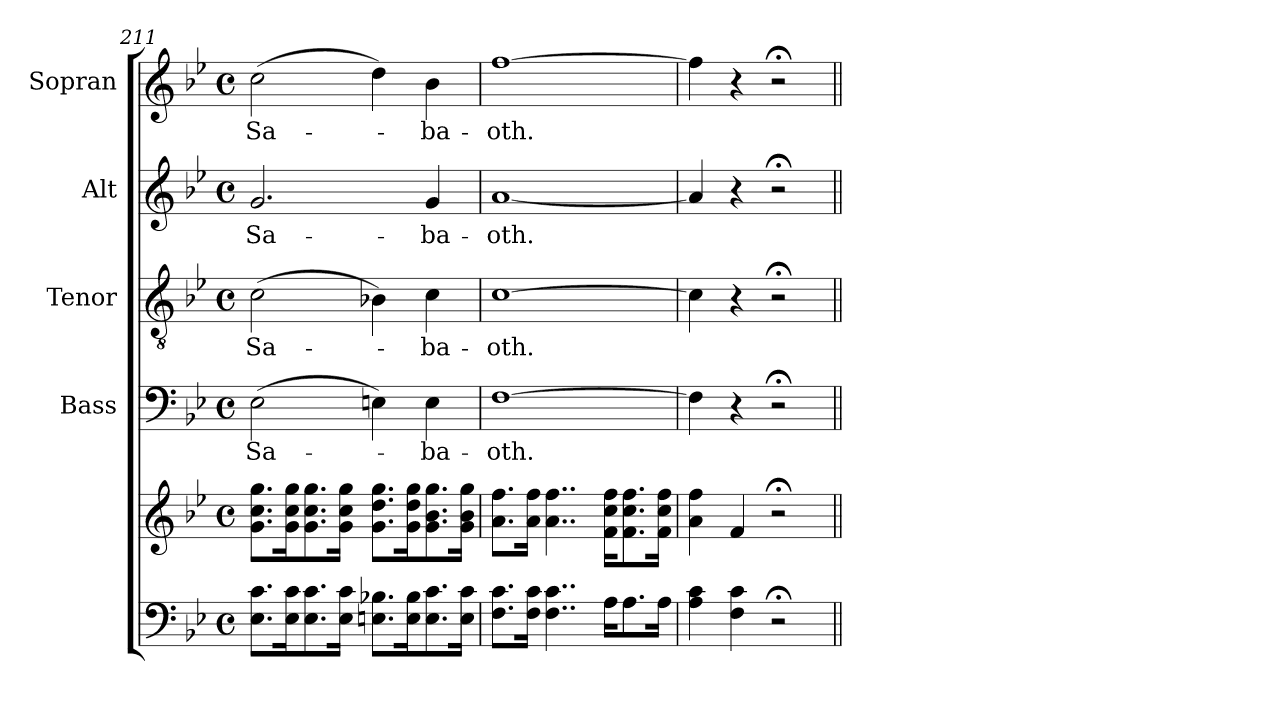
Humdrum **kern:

**kern	**kern	**kern	**text	**kern	**text	**kern	**text	**kern	**text
*part5	*part5	*part4	*part4	*part3	*part3	*part2	*part2	*part1	*part1
*staff6	*staff5	*staff4	*staff4	*staff3	*staff3	*staff2	*staff2	*staff1	*staff1
*	*	*I"Bass	*	*I"Tenor	*	*I"Alt	*	*I"Sopran	*
*	*	*I'B.	*	*I'T.	*	*I'A.	*	*I'S.	*
*clefF4	*clefG2	*clefF4	*	*clefGv2	*	*clefG2	*	*clefG2	*
*k[b-e-]	*k[b-e-]	*k[b-e-]	*	*k[b-e-]	*	*k[b-e-]	*	*k[b-e-]	*
*B-:	*B-:	*B-:	*	*B-:	*	*B-:	*	*B-:	*
*M4/4	*M4/4	*M4/4	*	*M4/4	*	*M4/4	*	*M4/4	*
*met(c)	*met(c)	*met(c)	*	*met(c)	*	*met(c)	*	*met(c)	*
=211	=211	=211	=211	=211	=211	=211	=211	=211	=211
!	!	!	!LO:LY:b	!	!LO:LY:b	!	!LO:LY:b	!	!LO:LY:b
8.E-\ 8.c\L	8.g\ 8.cc\ 8.gg\L	(>2E-\	Sa-	(>2c\	Sa-	2.g/	Sa-	(>2cc\	Sa-
16E-\ 16c\k	16g\ 16cc\ 16gg\k	.	.	.	.	.	.	.	.
8.E-\ 8.c\	8.g\ 8.cc\ 8.gg\	.	.	.	.	.	.	.	.
16E-\ 16c\Jk	16g\ 16cc\ 16gg\Jk	.	.	.	.	.	.	.	.
8.En\ 8.B-X\L	8.g\ 8.dd\ 8.gg\L	4En\)	.	4B-X\)	.	.	.	4dd\)	.
16E\ 16B-\k	16g\ 16dd\ 16gg\k	.	.	.	.	.	.	.	.
!	!	!	!LO:LY:b	!	!LO:LY:b	!	!LO:LY:b	!	!LO:LY:b
8.E\ 8.c\	8.g\ 8.b-\ 8.gg\	4E\	-ba-	4c\	-ba-	4g/	-ba-	4b-\	-ba-
16E\ 16c\Jk	16g\ 16b-\ 16gg\Jk	.	.	.	.	.	.	.	.
=212	=212	=212	=212	=212	=212	=212	=212	=212	=212
!	!	!	!LO:LY:b	!	!LO:LY:b	!	!LO:LY:b	!	!LO:LY:b
8.F\ 8.c\L	8.a\ 8.ff\L	[1F	-oth.	[1c	-oth.	[1a	-oth.	[1ff	-oth.
16F\ 16c\Jk	16a\ 16ff\Jk	.	.	.	.	.	.	.	.
4..F\ 4..c\	4..a\ 4..ff\	.	.	.	.	.	.	.	.
16A\KL	16f\ 16cc\ 16ff\KL	.	.	.	.	.	.	.	.
8.A\	8.f\ 8.cc\ 8.ff\	.	.	.	.	.	.	.	.
16A\Jk	16f\ 16cc\ 16ff\Jk	.	.	.	.	.	.	.	.
!!LO:PB:g=z
=213	=213	=213	=213	=213	=213	=213	=213	=213	=213
4A\ 4c\	4a\ 4ff\	4F\]	.	4c\]	.	4a/]	.	4ff\]	.
4F\ 4c\	4f/	4r	.	4r	.	4r	.	4r	.
2r;<	2r;<	2r;<	.	2r;<	.	2r;<	.	2r;<	.
=||	=||	=||	=||	=||	=||	=||	=||	=||	=||
*-	*-	*-	*-	*-	*-	*-	*-	*-	*-
